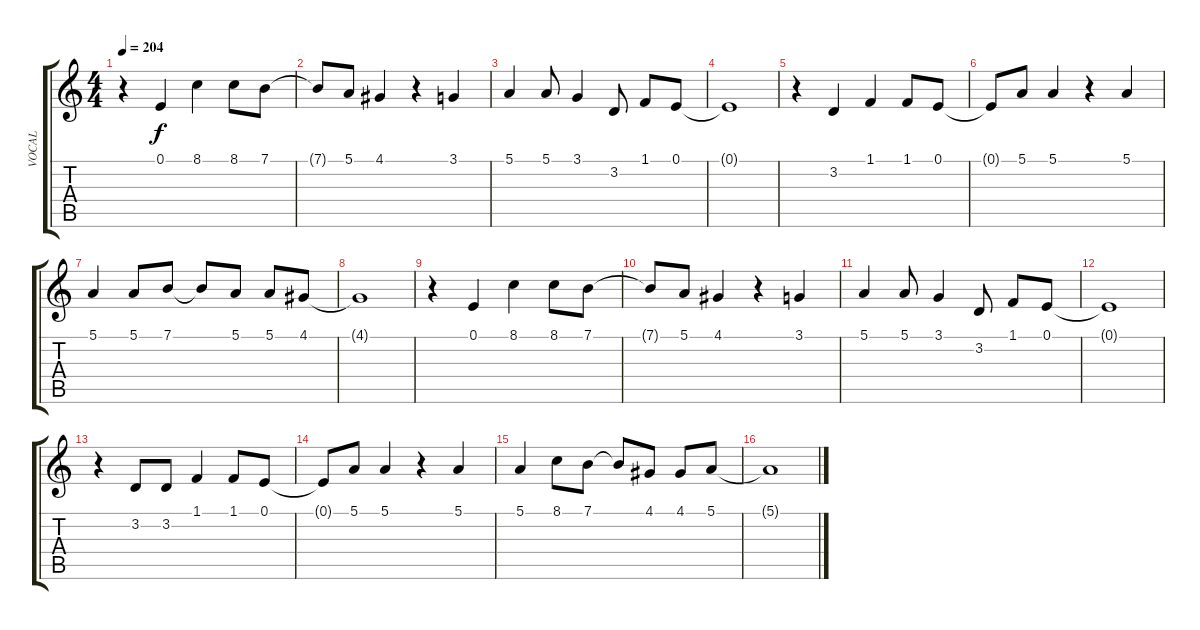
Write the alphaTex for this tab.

\track ("VOCAL" "VOCAL") {instrument lead6voice}
\staff {score tabs}
\tuning (E4 B3 G3 D3 A2 E2) {hide}
\ts (4 4)
\tempo 204
\clef g2
\ks c
r.4{dy f instrument lead6voice} 0.1.4 8.1.4 8.1.8 7.1.8 |
7.1{t}.8 5.1.8 4.1.4 r.4 3.1.4 |
5.1.4 5.1.8 3.1.4 3.2.8 1.1.8 0.1.8 |
0.1{t}.1 |
r.4 3.2.4 1.1.4 1.1.8 0.1.8 |
0.1{t}.8 5.1.8 5.1.4 r.4 5.1.4 |
5.1.4 5.1.8 7.1.8 7.1{t}.8 5.1.8 5.1.8 4.1.8 |
4.1{t}.1 |
r.4 0.1.4 8.1.4 8.1.8 7.1.8 |
7.1{t}.8 5.1.8 4.1.4 r.4 3.1.4 |
5.1.4 5.1.8 3.1.4 3.2.8 1.1.8 0.1.8 |
0.1{t}.1 |
r.4 3.2.8 3.2.8 1.1.4 1.1.8 0.1.8 |
0.1{t}.8 5.1.8 5.1.4 r.4 5.1.4 |
5.1.4 8.1.8 7.1.8 7.1{t}.8 4.1.8 4.1.8 5.1.8 |
5.1{t}.1
